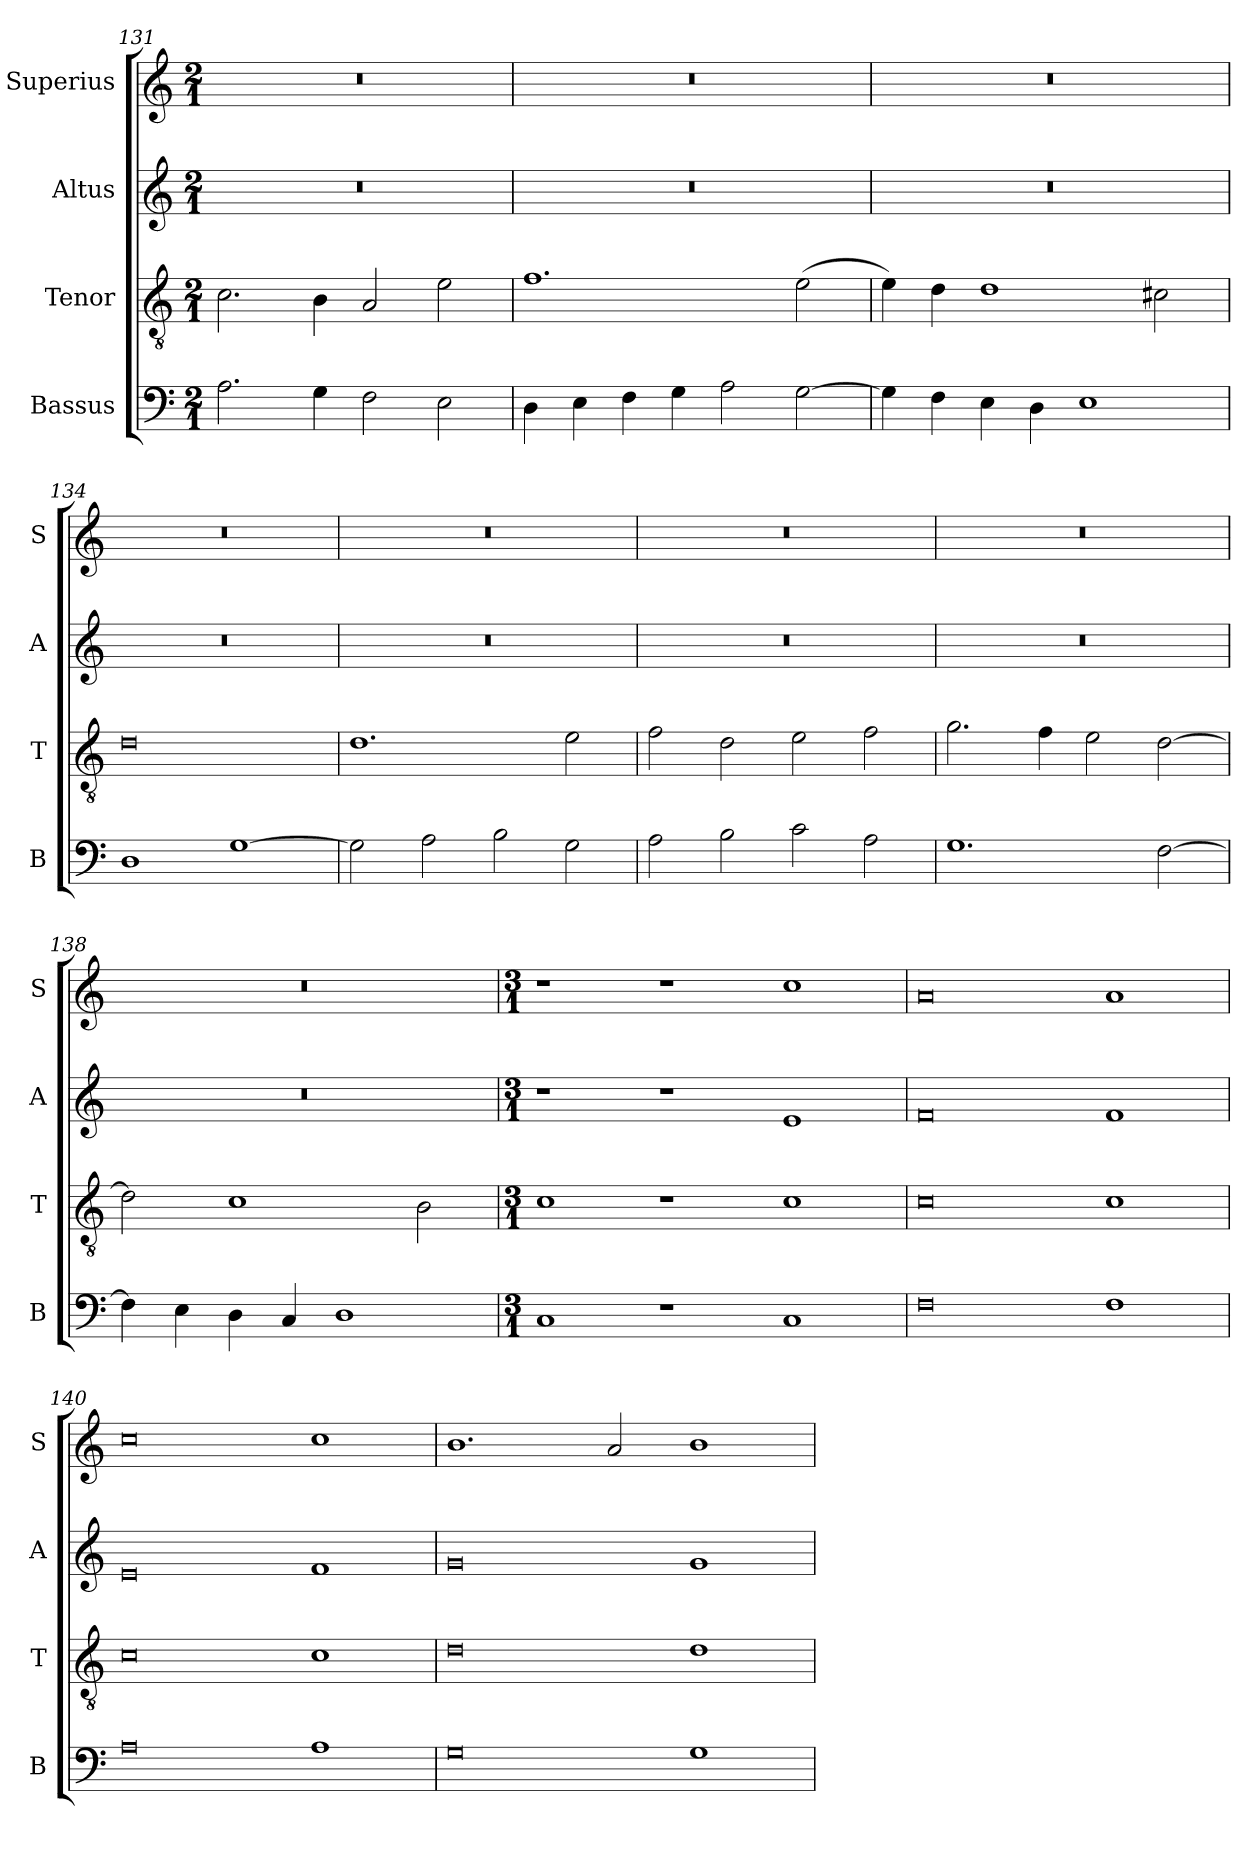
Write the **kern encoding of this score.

**kern	**kern	**kern	**kern
*part4	*part3	*part2	*part1
*staff4	*staff3	*staff2	*staff1
*I"Bassus	*I"Tenor	*I"Altus	*I"Superius
*I'B	*I'T	*I'A	*I'S
*clefF4	*clefGv2	*clefG2	*clefG2
*k[]	*k[]	*k[]	*k[]
*C:	*C:	*C:	*C:
*M2/1	*M2/1	*M2/1	*M2/1
=131	=131	=131	=131
2.A	2.c	0r	0r
4G	4B	.	.
2F	2A	.	.
2E	2e	.	.
=132	=132	=132	=132
4D	1.f	0r	0r
4E	.	.	.
4F	.	.	.
4G	.	.	.
2A	.	.	.
[2G	(2e	.	.
=133	=133	=133	=133
4G]	4e)	0r	0r
4F	4d	.	.
4E	1d	.	.
4D	.	.	.
1E	.	.	.
.	2c#X	.	.
=134	=134	=134	=134
1D	0d	0r	0r
[1G	.	.	.
=135	=135	=135	=135
2G]	1.d	0r	0r
2A	.	.	.
2B	.	.	.
2G	2e	.	.
=136	=136	=136	=136
2A	2f	0r	0r
2B	2d	.	.
2c	2e	.	.
2A	2f	.	.
=137	=137	=137	=137
1.G	2.g	0r	0r
.	4f	.	.
.	2e	.	.
[2F	[2d	.	.
=138	=138	=138	=138
4F]	2d]	0r	0r
4E	.	.	.
4D	1c	.	.
4C	.	.	.
1D	.	.	.
.	2B	.	.
=	=	=	=
*M3/1	*M3/1	*M3/1	*M3/1
1C	1c	1r	1r
1r	1r	1r	1r
1C	1c	1e	1cc
=139	=139	=139	=139
0F	0c	0f	0a
1F	1c	1f	1a
=140	=140	=140	=140
0A	0c	0e	0cc
1A	1c	1f	1cc
=141	=141	=141	=141
0G	0d	0g	1.b
.	.	.	2a
1G	1d	1g	1b
=	=	=	=
*-	*-	*-	*-
